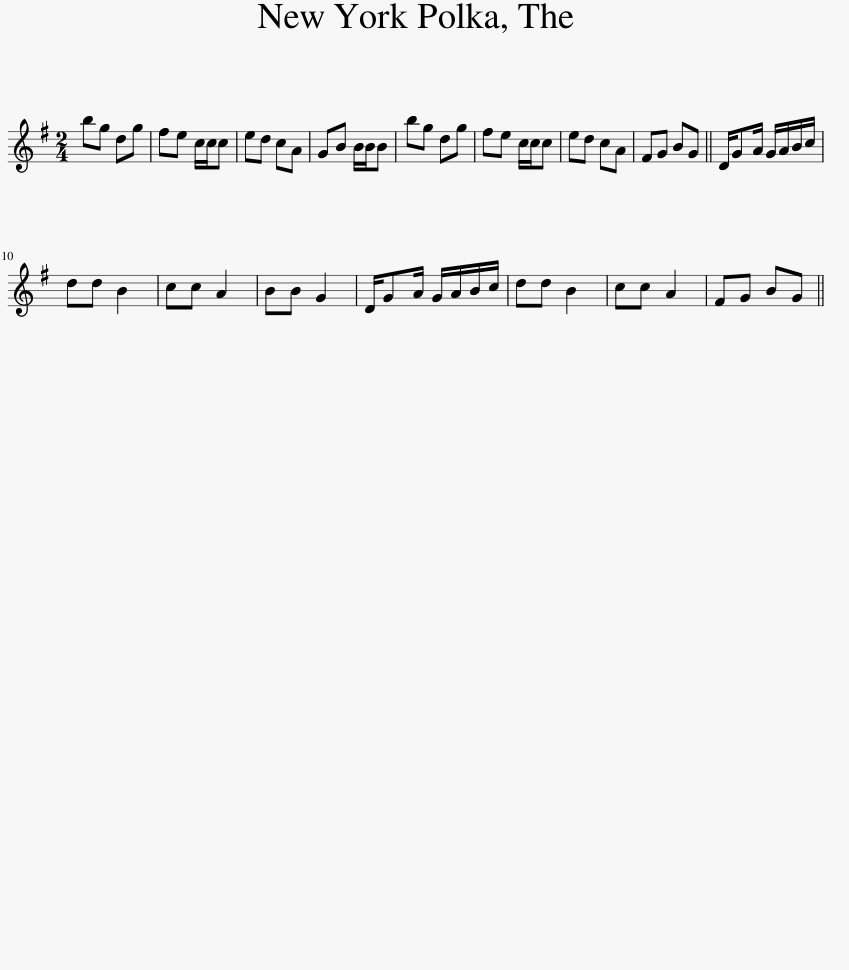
X:1
L:1/8
M:2/4
I:linebreak $
K:G
V:1 treble
V:1
 bg dg | fe c/c/c | ed cA | GB B/B/B | bg dg | %5
 fe c/c/c | ed cA | FG BG || D/GA/ G/A/B/c/ |$ dd B2 | %10
 cc A2 | BB G2 | D/GA/ G/A/B/c/ | dd B2 | cc A2 | %15
 FG BG || %16
